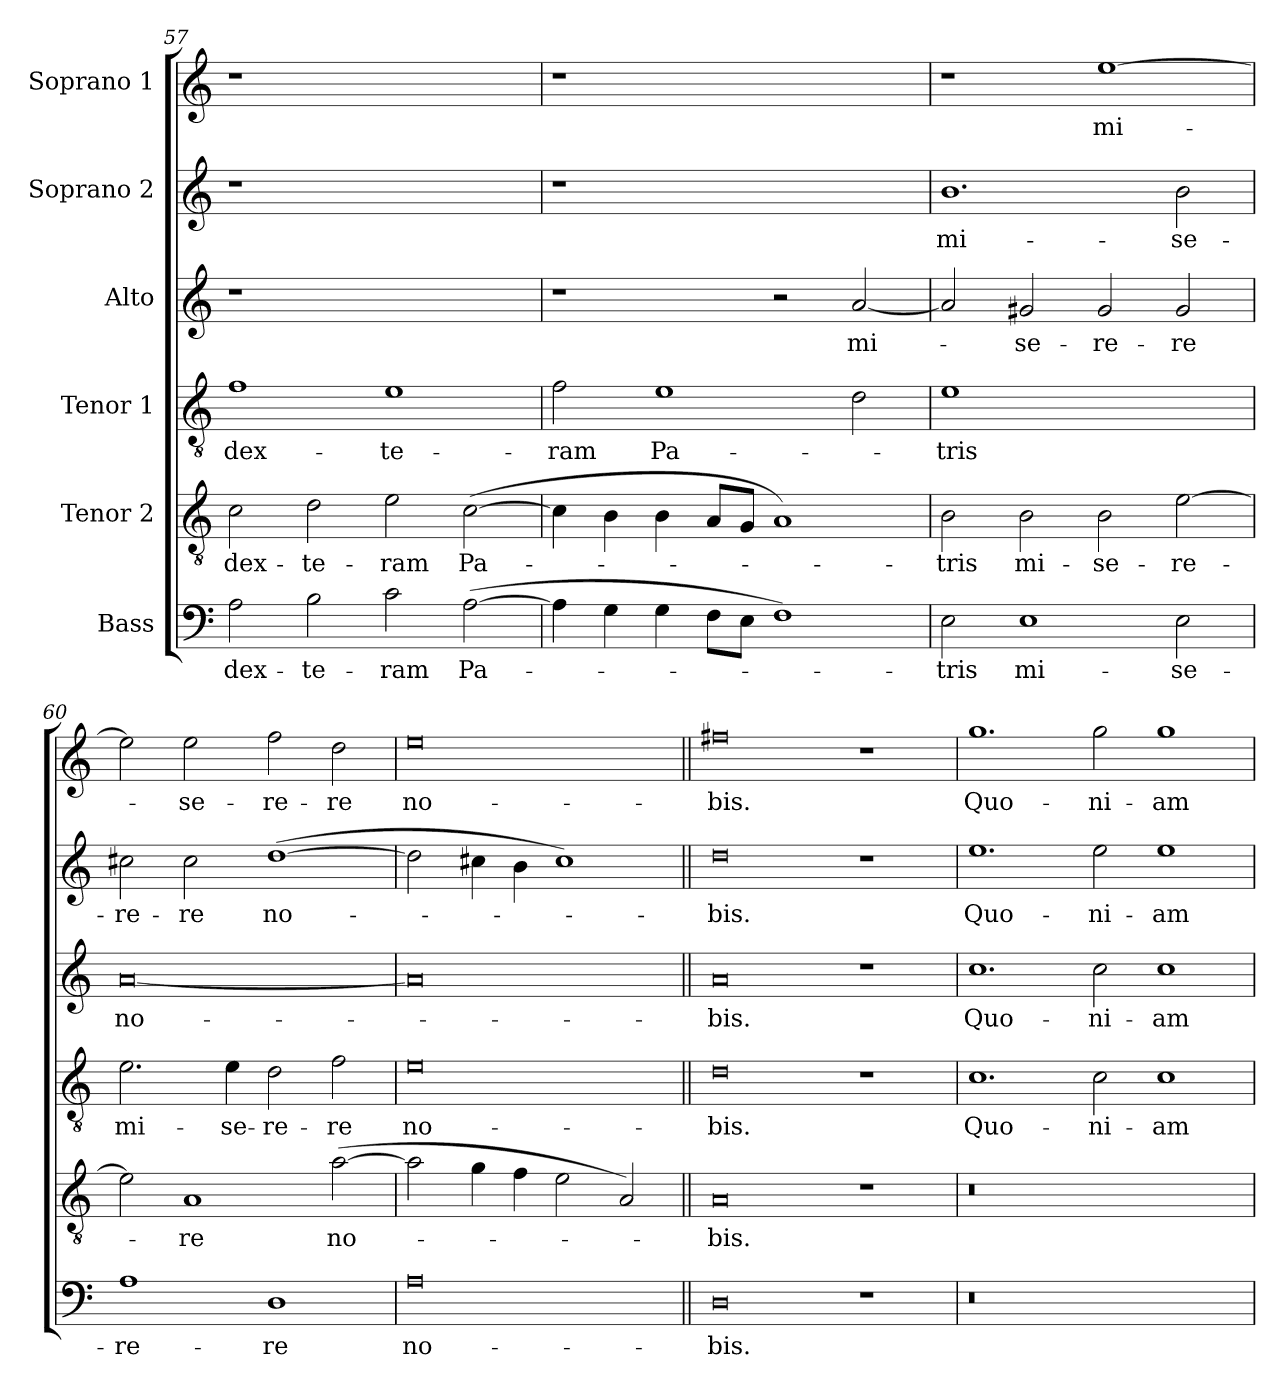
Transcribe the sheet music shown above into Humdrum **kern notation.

**kern	**text	**kern	**text	**kern	**text	**kern	**text	**kern	**text	**kern	**text
*part6	*part6	*part5	*part5	*part4	*part4	*part3	*part3	*part2	*part2	*part1	*part1
*staff6	*staff6	*staff5	*staff5	*staff4	*staff4	*staff3	*staff3	*staff2	*staff2	*staff1	*staff1
*I"Bass	*	*I"Tenor 2	*	*I"Tenor 1	*	*I"Alto	*	*I"Soprano 2	*	*I"Soprano 1	*
!!LO:PB:g=z
*clefF4	*	*clefGv2	*	*clefGv2	*	*clefG2	*	*clefG2	*	*clefG2	*
*k[]	*	*k[]	*	*k[]	*	*k[]	*	*k[]	*	*k[]	*
*C:	*	*C:	*	*C:	*	*C:	*	*C:	*	*C:	*
=57	=57	=57	=57	=57	=57	=57	=57	=57	=57	=57	=57
2A\	dex-	2c\	dex-	1f	dex-	1r	.	1r	.	1r	.
2B\	-te-	2d\	-te-	.	.	.	.	.	.	.	.
2c\	-ram	2e\	-ram	1e	-te-	1ryy	.	1ryy	.	1ryy	.
([2A\	Pa-	([2c\	Pa-	.	.	.	.	.	.	.	.
=58	=58	=58	=58	=58	=58	=58	=58	=58	=58	=58	=58
4A\]	.	4c\]	.	2f\	-ram	1r	.	1r	.	1r	.
4G\	.	4B\	.	.	.	.	.	.	.	.	.
4G\	.	4B\	.	1e	Pa-	.	.	.	.	.	.
8F\L	.	8A/L	.	.	.	.	.	.	.	.	.
8E\J	.	8G/J	.	.	.	.	.	.	.	.	.
1F)	.	1A)	.	.	.	2r	.	1ryy	.	1ryy	.
.	.	.	.	2d\	.	[2a/	mi-	.	.	.	.
=59	=59	=59	=59	=59	=59	=59	=59	=59	=59	=59	=59
2E\	-tris	2B\	-tris	1e	-tris	2a/]	.	1.b	mi-	1r	.
1E	mi-	2B\	mi-	.	.	2g#X/	-se-	.	.	.	.
.	.	2B\	-se-	1ryy	.	2g#/	-re-	.	.	[1ee	mi-
2E\	-se-	[2e\	-re-	.	.	2g#/	-re	2b\	-se-	.	.
=60	=60	=60	=60	=60	=60	=60	=60	=60	=60	=60	=60
1A	-re-	2e\]	.	2.e\	mi-	[0a	no-	2cc#X\	-re-	2ee\]	.
.	.	1A	-re	.	.	.	.	2cc#\	-re	2ee\	-se-
.	.	.	.	4e\	-se-	.	.	.	.	.	.
1D	-re	.	.	2d\	-re-	.	.	([1dd	no-	2ff\	-re-
.	.	([2a\	no-	2f\	-re	.	.	.	.	2dd\	-re
=61	=61	=61	=61	=61	=61	=61	=61	=61	=61	=61	=61
0A<<	no-	2a\]	.	0e<<	no-	0a><]	.	2dd\]	.	0ee<<	no-
.	.	4g\	.	.	.	.	.	4cc#X\	.	.	.
.	.	4f\	.	.	.	.	.	4b\	.	.	.
.	.	2e<\	.	.	.	.	.	1cc#><)	.	.	.
.	.	2A</)	.	.	.	.	.	.	.	.	.
!!LO:LB:g=z
=62||	=62||	=62||	=62||	=62||	=62||	=62||	=62||	=62||	=62||	=62||	=62||
0D	-bis.	0A	-bis.	0d	-bis.	0a	-bis.	0dd	-bis.	0ff#X	-bis.
1r	.	1r	.	1r	.	1r	.	1r	.	1r	.
=63	=63	=63	=63	=63	=63	=63	=63	=63	=63	=63	=63
0.r	.	0.r	.	1.c	Quo-	1.cc	Quo-	1.ee	Quo-	1.gg	Quo-
.	.	.	.	2c\	-ni-	2cc\	-ni-	2ee\	-ni-	2gg\	-ni-
.	.	.	.	1c	-am	1cc	-am	1ee	-am	1gg	-am
=	=	=	=	=	=	=	=	=	=	=	=
*-	*-	*-	*-	*-	*-	*-	*-	*-	*-	*-	*-
